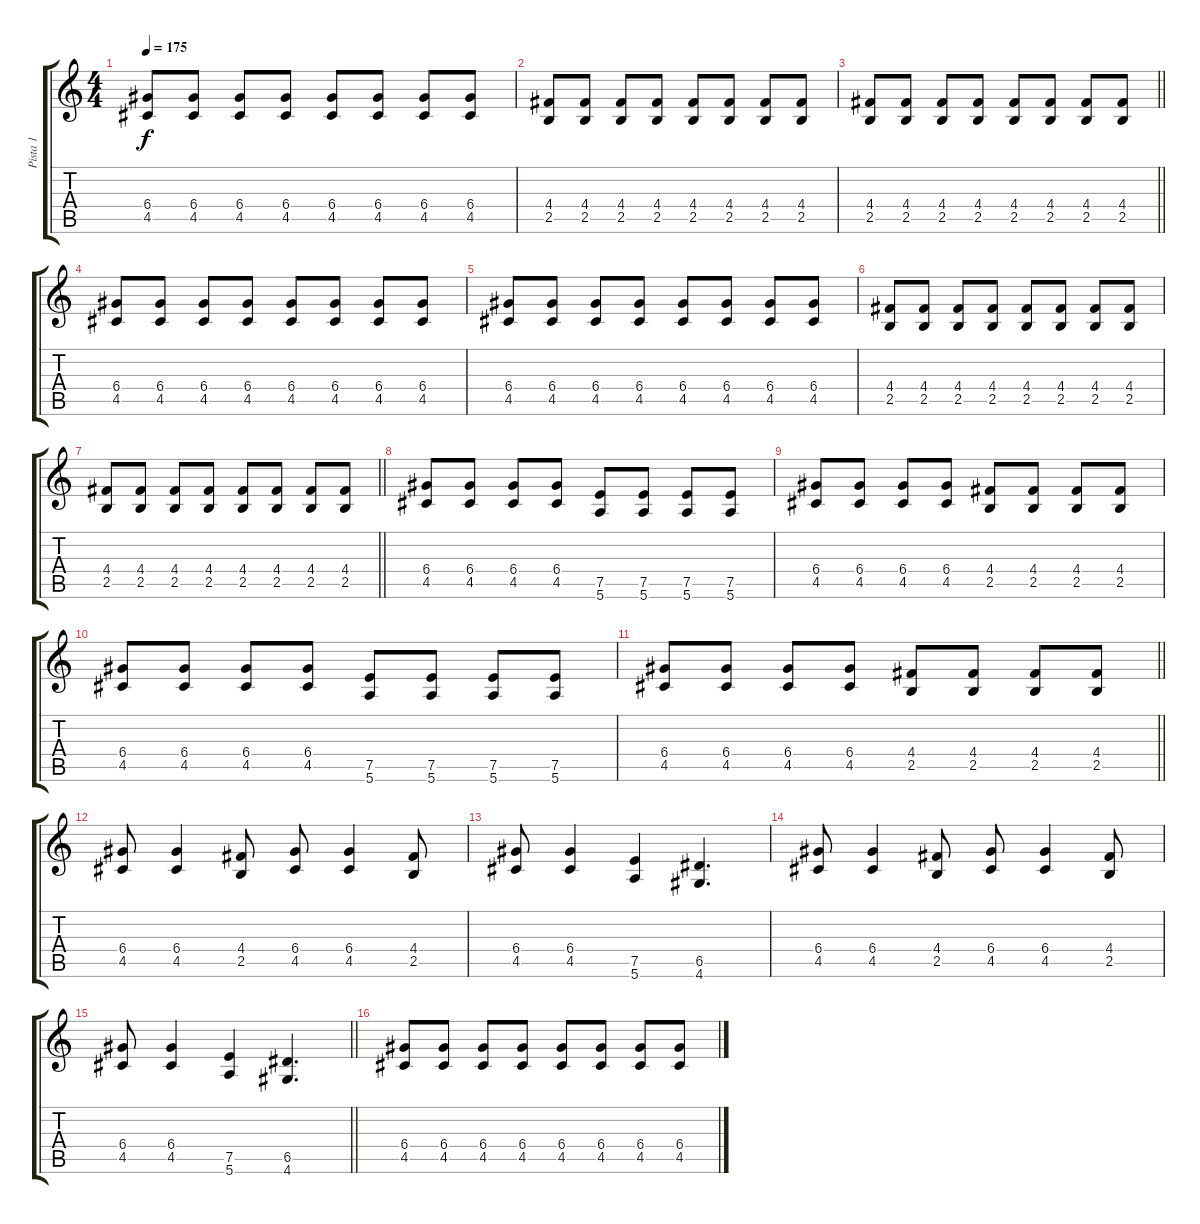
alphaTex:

\track ("Pista 1" "Pista 1") {instrument distortionguitar}
\staff {score tabs}
\tuning (E4 B3 G3 D3 A2 E2) {hide}
\ts (4 4)
\tempo 175
\clef g2
\ks c
(6.4 4.5).8{dy f} (6.4 4.5).8 (6.4 4.5).8 (6.4 4.5).8 (6.4 4.5).8 (6.4 4.5).8 (6.4 4.5).8 (6.4 4.5).8 |
(4.4 2.5).8 (4.4 2.5).8 (4.4 2.5).8 (4.4 2.5).8 (4.4 2.5).8 (4.4 2.5).8 (4.4 2.5).8 (4.4 2.5).8 |
\barLineRight lightlight
(4.4 2.5).8 (4.4 2.5).8 (4.4 2.5).8 (4.4 2.5).8 (4.4 2.5).8 (4.4 2.5).8 (4.4 2.5).8 (4.4 2.5).8 |
(6.4 4.5).8 (6.4 4.5).8 (6.4 4.5).8 (6.4 4.5).8 (6.4 4.5).8 (6.4 4.5).8 (6.4 4.5).8 (6.4 4.5).8 |
(6.4 4.5).8 (6.4 4.5).8 (6.4 4.5).8 (6.4 4.5).8 (6.4 4.5).8 (6.4 4.5).8 (6.4 4.5).8 (6.4 4.5).8 |
(4.4 2.5).8 (4.4 2.5).8 (4.4 2.5).8 (4.4 2.5).8 (4.4 2.5).8 (4.4 2.5).8 (4.4 2.5).8 (4.4 2.5).8 |
\barLineRight lightlight
(4.4 2.5).8 (4.4 2.5).8 (4.4 2.5).8 (4.4 2.5).8 (4.4 2.5).8 (4.4 2.5).8 (4.4 2.5).8 (4.4 2.5).8 |
(6.4 4.5).8 (6.4 4.5).8 (6.4 4.5).8 (6.4 4.5).8 (7.5 5.6).8 (7.5 5.6).8 (7.5 5.6).8 (7.5 5.6).8 |
(6.4 4.5).8 (6.4 4.5).8 (6.4 4.5).8 (6.4 4.5).8 (4.4 2.5).8 (4.4 2.5).8 (4.4 2.5).8 (4.4 2.5).8 |
(6.4 4.5).8 (6.4 4.5).8 (6.4 4.5).8 (6.4 4.5).8 (7.5 5.6).8 (7.5 5.6).8 (7.5 5.6).8 (7.5 5.6).8 |
\barLineRight lightlight
(6.4 4.5).8 (6.4 4.5).8 (6.4 4.5).8 (6.4 4.5).8 (4.4 2.5).8 (4.4 2.5).8 (4.4 2.5).8 (4.4 2.5).8 |
(6.4 4.5).8 (6.4 4.5).4 (4.4 2.5).8 (6.4 4.5).8 (6.4 4.5).4 (4.4 2.5).8 |
(6.4 4.5).8 (6.4 4.5).4 (7.5 5.6).4 (6.5 4.6).4{d} |
(6.4 4.5).8 (6.4 4.5).4 (4.4 2.5).8 (6.4 4.5).8 (6.4 4.5).4 (4.4 2.5).8 |
\barLineRight lightlight
(6.4 4.5).8 (6.4 4.5).4 (7.5 5.6).4 (6.5 4.6).4{d} |
(6.4 4.5).8 (6.4 4.5).8 (6.4 4.5).8 (6.4 4.5).8 (6.4 4.5).8 (6.4 4.5).8 (6.4 4.5).8 (6.4 4.5).8
